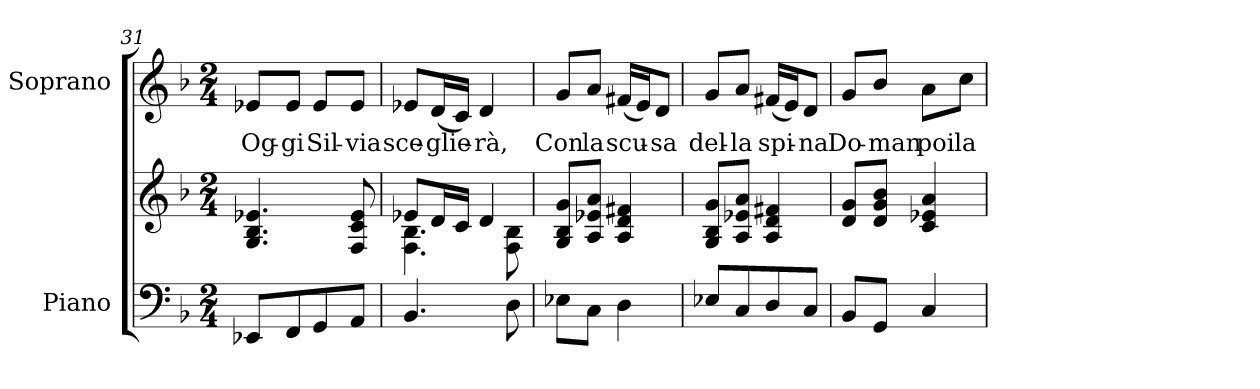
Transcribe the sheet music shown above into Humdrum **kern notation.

**kern	**kern	**kern	**text
*part2	*part2	*part1	*part1
*staff3	*staff2	*staff1	*staff1
*I"Piano	*	*I"Soprano	*
*I'Pno.	*	*I'Soprano	*
*clefF4	*clefG2	*clefG2	*
*k[b-]	*k[b-]	*k[b-]	*
*F:	*F:	*F:	*
*M2/4	*M2/4	*M2/4	*
=31	=31	=31	=31
!	!	!	!LO:LY:b:color=#000000
8EE-Xi/L	4.Gi/ 4.B-i 4.e-Xi	8e-Xi/L	Og-
!	!	!	!LO:LY:b:color=#000000
8FFi/	.	8e-i/J	-gi
!	!	!	!LO:LY:b:color=#000000
8GGi/	.	8e-i/L	Sil-
!	!	!	!LO:LY:b:color=#000000
8AAi/J	8Fi/ 8ci 8e-i	8e-i/J	-via
=32	=32	=32	=32
*	*^	*	*
!	!	!	!	!LO:LY:b:color=#000000
4.BB-i/	8e-Xi/L	4.Fi\ 4.B-i	8e-Xi/L	sce-
!	!	!	!	!LO:LY:b:color=#000000
.	16di/L	.	(16di/L	-glie-
.	16ci/JJ	.	16ci/JJ)	.
!	!	!	!	!LO:LY:b:color=#000000
.	4di/	.	4di/	-rà,
8Di\	.	8Fi\ 8B-i	.	.
*	*v	*v	*	*
=33	=33	=33	=33
*	*^	*	*
!	!	!	!	!LO:LY:b:color=#000000
*	*v	*v	*	*
8E-Xi\L	8Gi/ 8B-i 8giL	8gi/L	Con
!	!	!	!LO:LY:b:color=#000000
8Ci\J	8Ai/ 8e-Xi 8aiJ	8ai/J	la
!	!	!	!LO:LY:b:color=#000000
4Di\	4Ai/ 4di 4f#Xi	(16f#Xi/LL	scu-
.	.	16ei/J)	.
!	!	!	!LO:LY:b:color=#000000
.	.	8di/J	-sa
=34	=34	=34	=34
!	!	!	!LO:LY:b:color=#000000
8E-Xi/L	8Gi/ 8B-i 8giL	8gi/L	del-
!	!	!	!LO:LY:b:color=#000000
8Ci/	8Ai/ 8e-Xi 8aiJ	8ai/J	-la
!	!	!	!LO:LY:b:color=#000000
8Di/	4Ai/ 4di 4f#Xi	(16f#Xi/LL	spi-
.	.	16ei/J)	.
!	!	!	!LO:LY:b:color=#000000
8Ci/J	.	8di/J	-na
!!LO:LB:g=z
=35	=35	=35	=35
!	!	!	!LO:LY:b:color=#000000
8BB-i/L	8di/ 8giL	8gi/L	Do-
!	!	!	!LO:LY:b:color=#000000
8GGi/J	8di/ 8gi 8b-iJ	8b-i/J	-man
!	!	!	!LO:LY:b:color=#000000
4Ci/	4ci/ 4e-Xi 4ai	8ai\L	poi
!	!	!	!LO:LY:b:color=#000000
.	.	8cci\J	la
=	=	=	=
*-	*-	*-	*-
